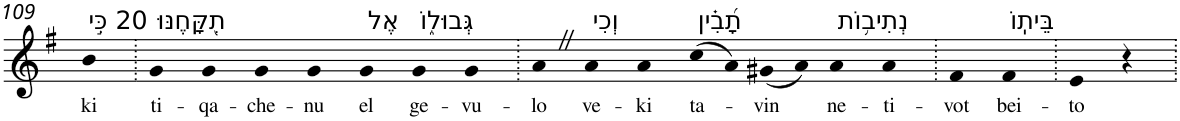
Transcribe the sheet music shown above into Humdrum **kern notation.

**kern	**text
*part1	*part1
*staff1	*staff1
*I"Piano	*
*I'Pno	*
!!LO:PB:g=z
*clefG2	*
*k[f#]	*
*G:	*
=109	=109
!LO:TX:a:t=20 כִּ֣י	!
!	!LO:LY:b
4b	ki
=110.	=110.
!LO:TX:a:t=תִ֭קָּחֶנּוּ	!
!	!LO:LY:b
4g	ti-
!	!LO:LY:b
4g	-qa-
!	!LO:LY:b
4g	-che-
!	!LO:LY:b
4g	-nu
!LO:TX:a:t=אֶל	!
!	!LO:LY:b
4g	el
!LO:TX:a:t=גְּבוּל֑וֹ	!
!	!LO:LY:b
4g	ge-
!	!LO:LY:b
4g	-vu-
=111.	=111.
!	!LO:LY:b
4aZ	-lo
!LO:TX:a:t=וְכִי	!
!	!LO:LY:b
4a	ve-
!	!LO:LY:b
4a	-ki
!LO:TX:a:t=תָ֝בִ֗ין	!
!	!LO:LY:b
(8cc	ta-
8a)	.
!	!LO:LY:b
(8g#X	-vin
8a)	.
!LO:TX:a:t=נְתִיב֥וֹת	!
!	!LO:LY:b
4a	ne-
!	!LO:LY:b
4a	-ti-
=112.	=112.
!	!LO:LY:b
4f#	-vot
!LO:TX:a:t=בֵּיתֽוֹ	!
!	!LO:LY:b
4f#	bei-
=113.	=113.
!	!LO:LY:b
4e	-to
4r	.
=.	=.
*-	*-
